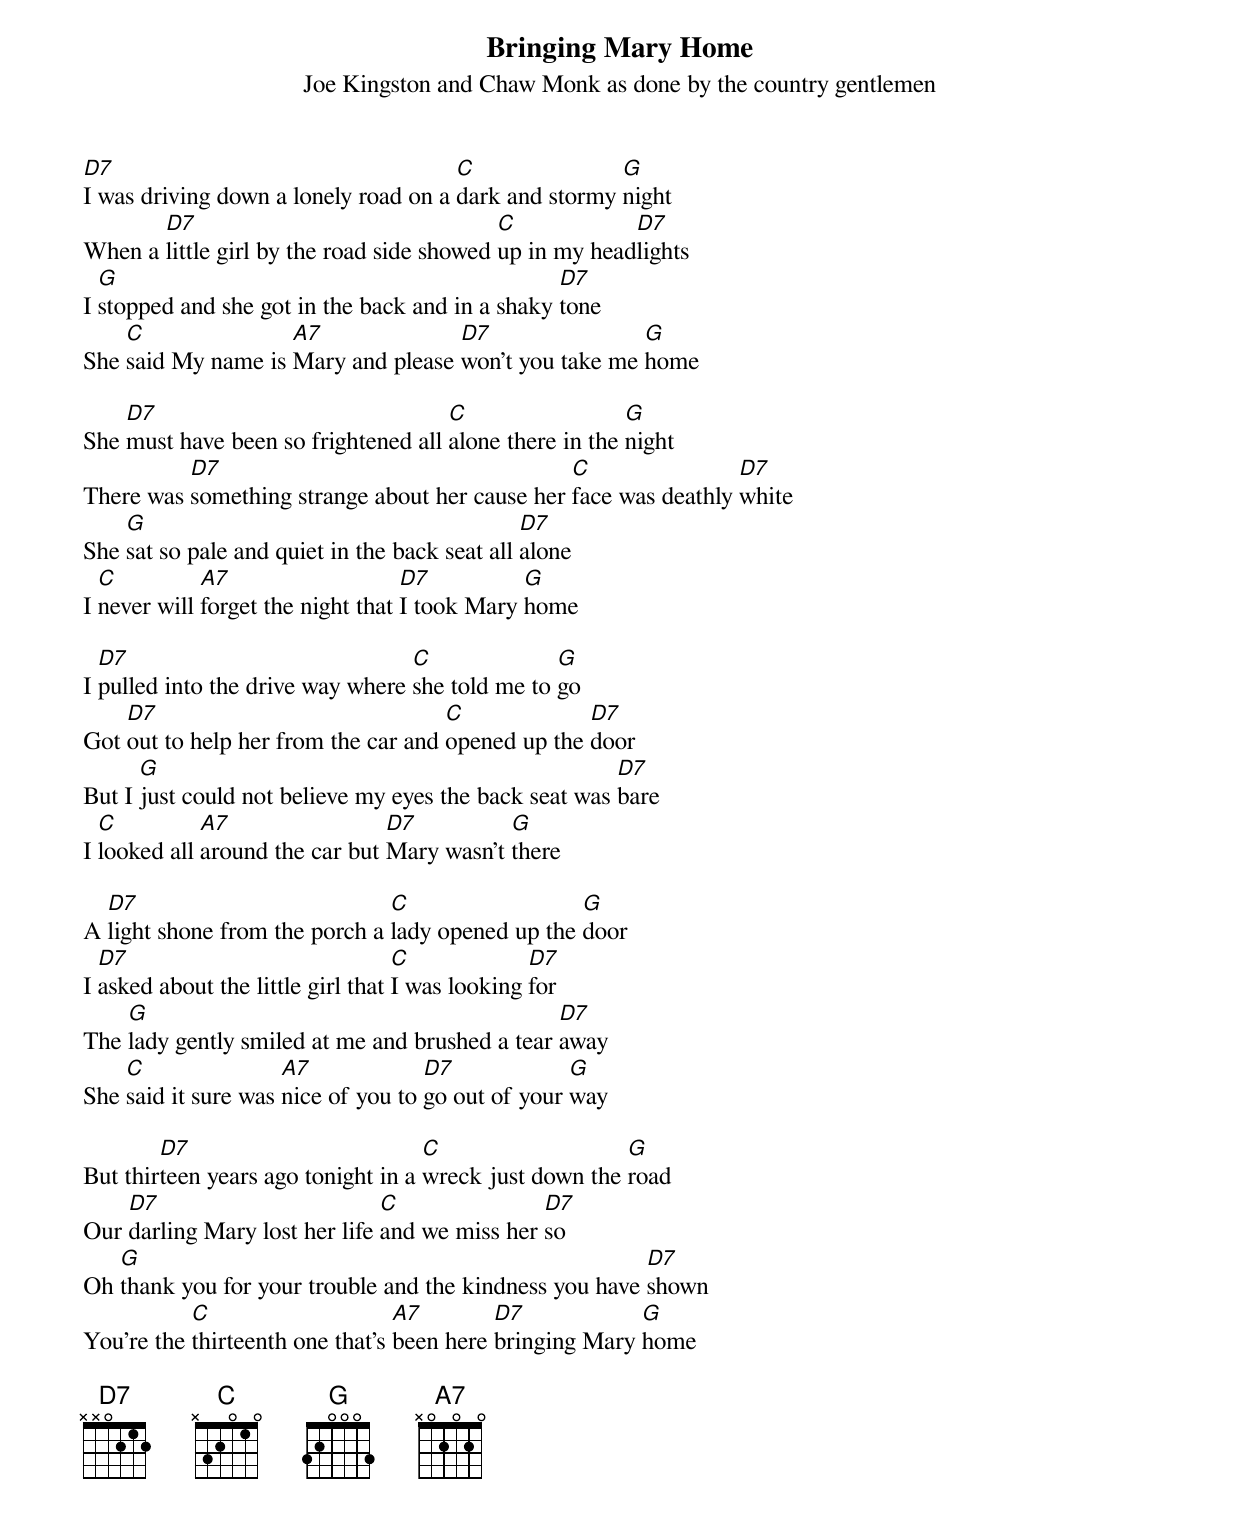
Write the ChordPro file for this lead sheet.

{title: Bringing Mary Home}
{subtitle: Joe Kingston and Chaw Monk as done by the country gentlemen}

[D7]I was driving down a lonely road on a [C]dark and stormy [G]night
When a [D7]little girl by the road side showed [C]up in my head[D7]lights
I [G]stopped and she got in the back and in a shaky [D7]tone
She [C]said My name is [A7]Mary and please [D7]won't you take me [G]home

She [D7]must have been so frightened all [C]alone there in the [G]night
There was [D7]something strange about her cause her [C]face was deathly [D7]white
She [G]sat so pale and quiet in the back seat all [D7]alone
I [C]never will [A7]forget the night that [D7]I took Mary [G]home

I [D7]pulled into the drive way where [C]she told me to [G]go
Got [D7]out to help her from the car and [C]opened up the [D7]door
But I [G]just could not believe my eyes the back seat was [D7]bare
I [C]looked all [A7]around the car but [D7]Mary wasn't [G]there

A [D7]light shone from the porch a [C]lady opened up the [G]door
I [D7]asked about the little girl that [C]I was looking [D7]for
The [G]lady gently smiled at me and brushed a tear [D7]away
She [C]said it sure was [A7]nice of you to [D7]go out of your [G]way

But thir[D7]teen years ago tonight in a [C]wreck just down the [G]road
Our [D7]darling Mary lost her life [C]and we miss her [D7]so
Oh [G]thank you for your trouble and the kindness you have [D7]shown
You're the [C]thirteenth one that's [A7]been here [D7]bringing Mary [G]home

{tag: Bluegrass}
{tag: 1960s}
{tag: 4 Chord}
